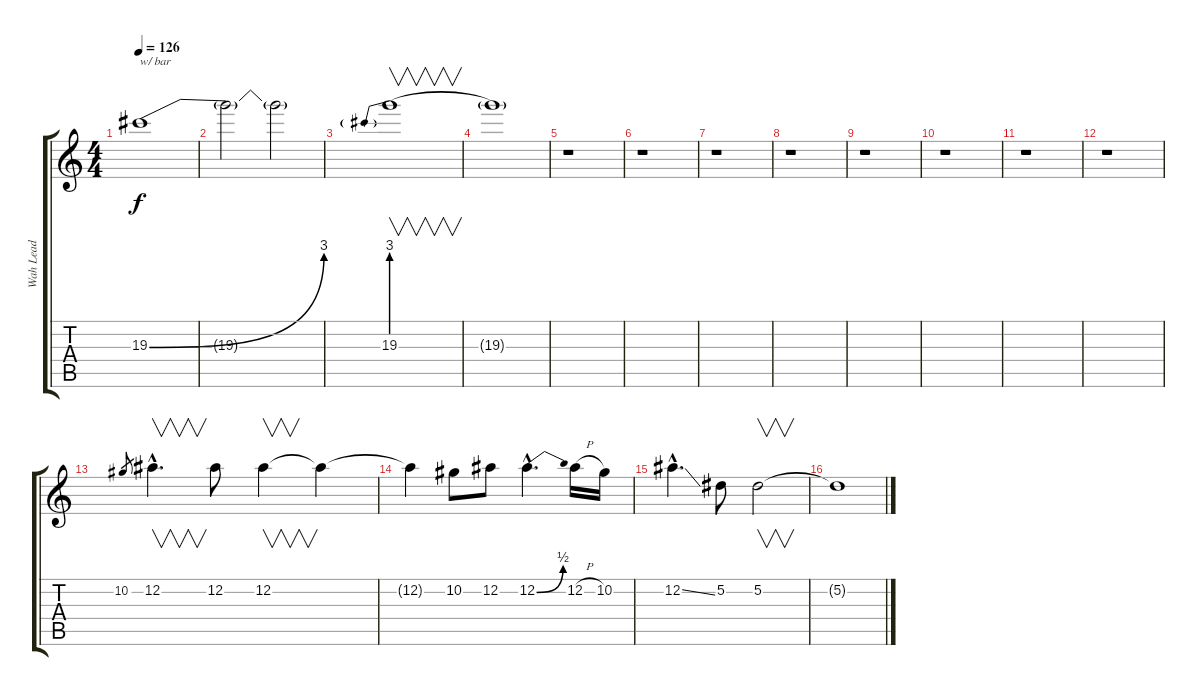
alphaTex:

\track ("Wah Lead" "Wah Lead") {instrument distortionguitar}
\staff {score tabs}
\tuning (Eb4 Bb3 Gb3 Db3 Ab2 Eb2) {hide}
\ts (4 4)
\tempo 126
\clef g2
\ks c
19.3{be (bend 0 0 60 12)}.1{txt "w/ bar" dy f instrument distortionguitar} |
19.3{t}.2 19.3{t}.2 |
19.3{be (prebend 0 12 60 12)}.1{v} |
19.3{t}.1 |
r.1 |
r.1 |
r.1 |
r.1 |
r.1 |
r.1 |
r.1 |
r.1 |
10.2.8{gr} 12.2{hac}.4{v d} 12.2.8 12.2.4{v} 12.2{t}.4 |
12.2{t}.4 10.2.8 12.2.8 12.2{be (bend 0 0 60 2) hac}.4{d} 12.2{h}.16 10.2.16 |
12.2{ss hac}.4{d} 5.2.8 5.2.2{v} |
5.2{t}.1
